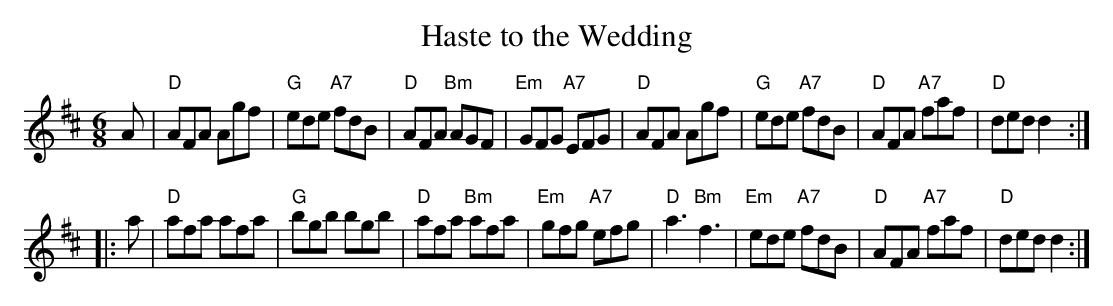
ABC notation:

X:1
T:Haste to the Wedding
M:6/8
L:1/8
K:D major
A | "D"AFA Agf | "G"ede "A7"fdB | "D"AFA "Bm"AGF | "Em"GFG "A7"EFG |\
"D"AFA Agf | "G"ede "A7"fdB | "D"AFA "A7"faf | "D"ded d2 :|
|: a | "D"afa afa | "G"bgb bgb | "D"afa "Bm"afa | "Em"gfg "A7"efg |\
"D"a3 "Bm"f3 | "Em"ede "A7"fdB | "D"AFA "A7"faf | "D"ded d2 :|
